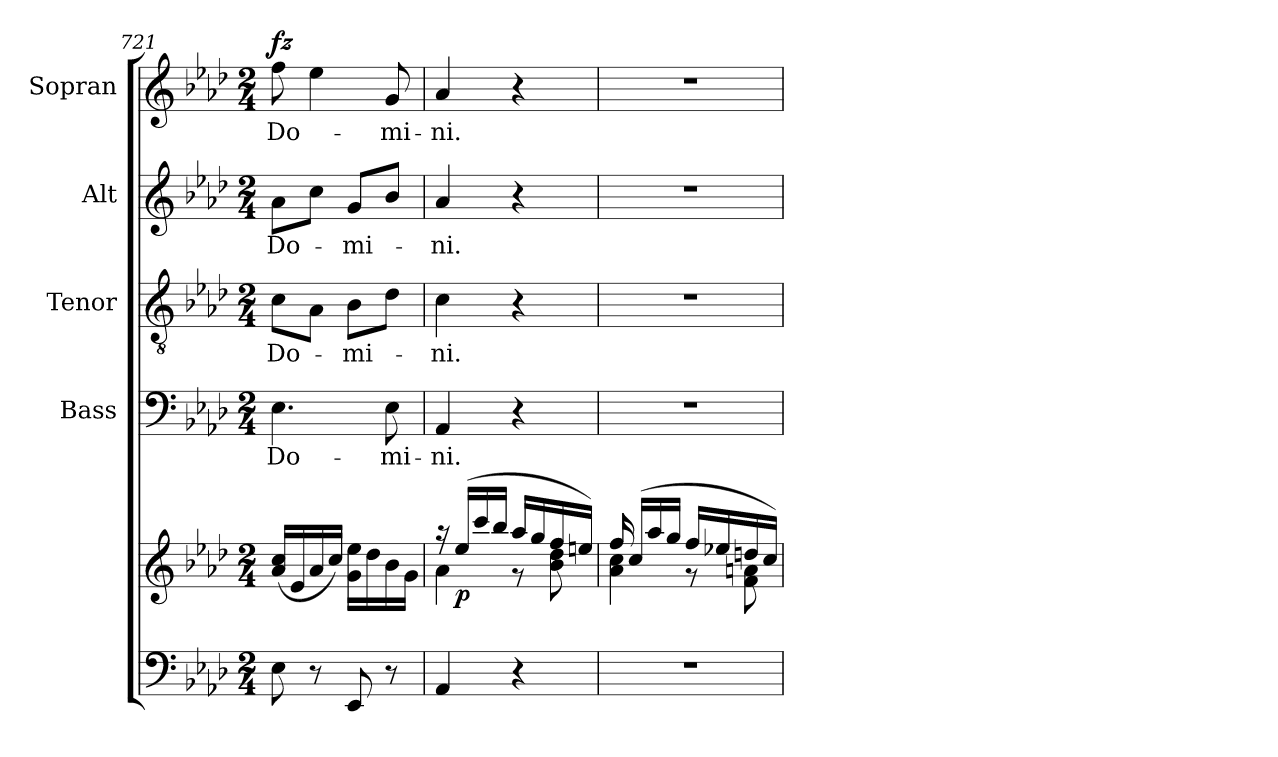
**kern	**kern	**dynam	**kern	**text	**kern	**text	**kern	**text	**kern	**text	**dynam
*part5	*part5	*part5	*part4	*part4	*part3	*part3	*part2	*part2	*part1	*part1	*part1
*staff6	*staff5	*staff5/6	*staff4	*staff4	*staff3	*staff3	*staff2	*staff2	*staff1	*staff1	*staff1
*	*	*	*I"Bass	*	*I"Tenor	*	*I"Alt	*	*I"Sopran	*	*
*	*	*	*I'B.	*	*I'T.	*	*I'A.	*	*I'S.	*	*
!!LO:LB:g=z
*clefF4	*clefG2	*	*clefF4	*	*clefGv2	*	*clefG2	*	*clefG2	*	*
*k[b-e-a-d-]	*k[b-e-a-d-]	*	*k[b-e-a-d-]	*	*k[b-e-a-d-]	*	*k[b-e-a-d-]	*	*k[b-e-a-d-]	*	*
*A-:	*A-:	*	*A-:	*	*A-:	*	*A-:	*	*A-:	*	*
*M2/4	*M2/4	*	*M2/4	*	*M2/4	*	*M2/4	*	*M2/4	*	*
=721	=721	=721	=721	=721	=721	=721	=721	=721	=721	=721	=721
!	!	!	!	!LO:LY:b	!	!LO:LY:b	!	!LO:LY:b	!	!LO:LY:b	!LO:DY:a
8E-\	(<16a-/ 16cc/LL	.	4.E-\	Do-	8c\L	Do-	8a-\L	Do-	8ff\	Do-	fz
.	16e-/	.	.	.	.	.	.	.	.	.	.
8r	16a-/	.	.	.	8A-\J	.	8cc\J	.	4ee-\	.	.
.	16cc/JJ)	.	.	.	.	.	.	.	.	.	.
!	!	!	!	!	!	!LO:LY:b	!	!LO:LY:b	!	!	!
8EE-/	16g\ 16ee-\LL	.	.	.	8B-\L	-mi-	8g/L	-mi-	.	.	.
.	16dd-\	.	.	.	.	.	.	.	.	.	.
!	!	!	!	!LO:LY:b	!	!	!	!	!	!LO:LY:b	!
8r	16b-\	.	8E-\	-mi-	8d-\J	.	8b-/J	.	8g/	-mi-	.
.	16g\JJ	.	.	.	.	.	.	.	.	.	.
=722	=722	=722	=722	=722	=722	=722	=722	=722	=722	=722	=722
*	*^	*	*	*	*	*	*	*	*	*	*
!	!	!	!	!	!LO:LY:b	!	!LO:LY:b	!	!LO:LY:b	!	!LO:LY:b	!
4AA-/	16raa	4a-\	.	4AA-/	-ni.	4c\	-ni.	4a-/	-ni.	4a-/	-ni.	.
!	!	!	!LO:DY:b	!	!	!	!	!	!	!	!	!
.	(>16ee-/LL	.	p	.	.	.	.	.	.	.	.	.
.	16ccc/	.	.	.	.	.	.	.	.	.	.	.
.	16bb-/JJ	.	.	.	.	.	.	.	.	.	.	.
4r	16aa-/LL	8r	.	4r	.	4r	.	4r	.	4r	.	.
.	16gg/	.	.	.	.	.	.	.	.	.	.	.
.	16ff/	8b-\ 8dd-\	.	.	.	.	.	.	.	.	.	.
.	16een/JJ)	.	.	.	.	.	.	.	.	.	.	.
=723	=723	=723	=723	=723	=723	=723	=723	=723	=723	=723	=723	=723
2r	16ff/	4a-\ 4cc\	.	2r	.	2r	.	2r	.	2r	.	.
.	(>16cc/LL	.	.	.	.	.	.	.	.	.	.	.
.	16aa-/	.	.	.	.	.	.	.	.	.	.	.
.	16gg/JJ	.	.	.	.	.	.	.	.	.	.	.
.	16ff/LL	8r	.	.	.	.	.	.	.	.	.	.
.	16ee-X/	.	.	.	.	.	.	.	.	.	.	.
.	16ddn/	8f\ 8an\	.	.	.	.	.	.	.	.	.	.
.	16cc/JJ)	.	.	.	.	.	.	.	.	.	.	.
*	*v	*v	*	*	*	*	*	*	*	*	*	*
=	=	=	=	=	=	=	=	=	=	=	=
*-	*-	*-	*-	*-	*-	*-	*-	*-	*-	*-	*-
